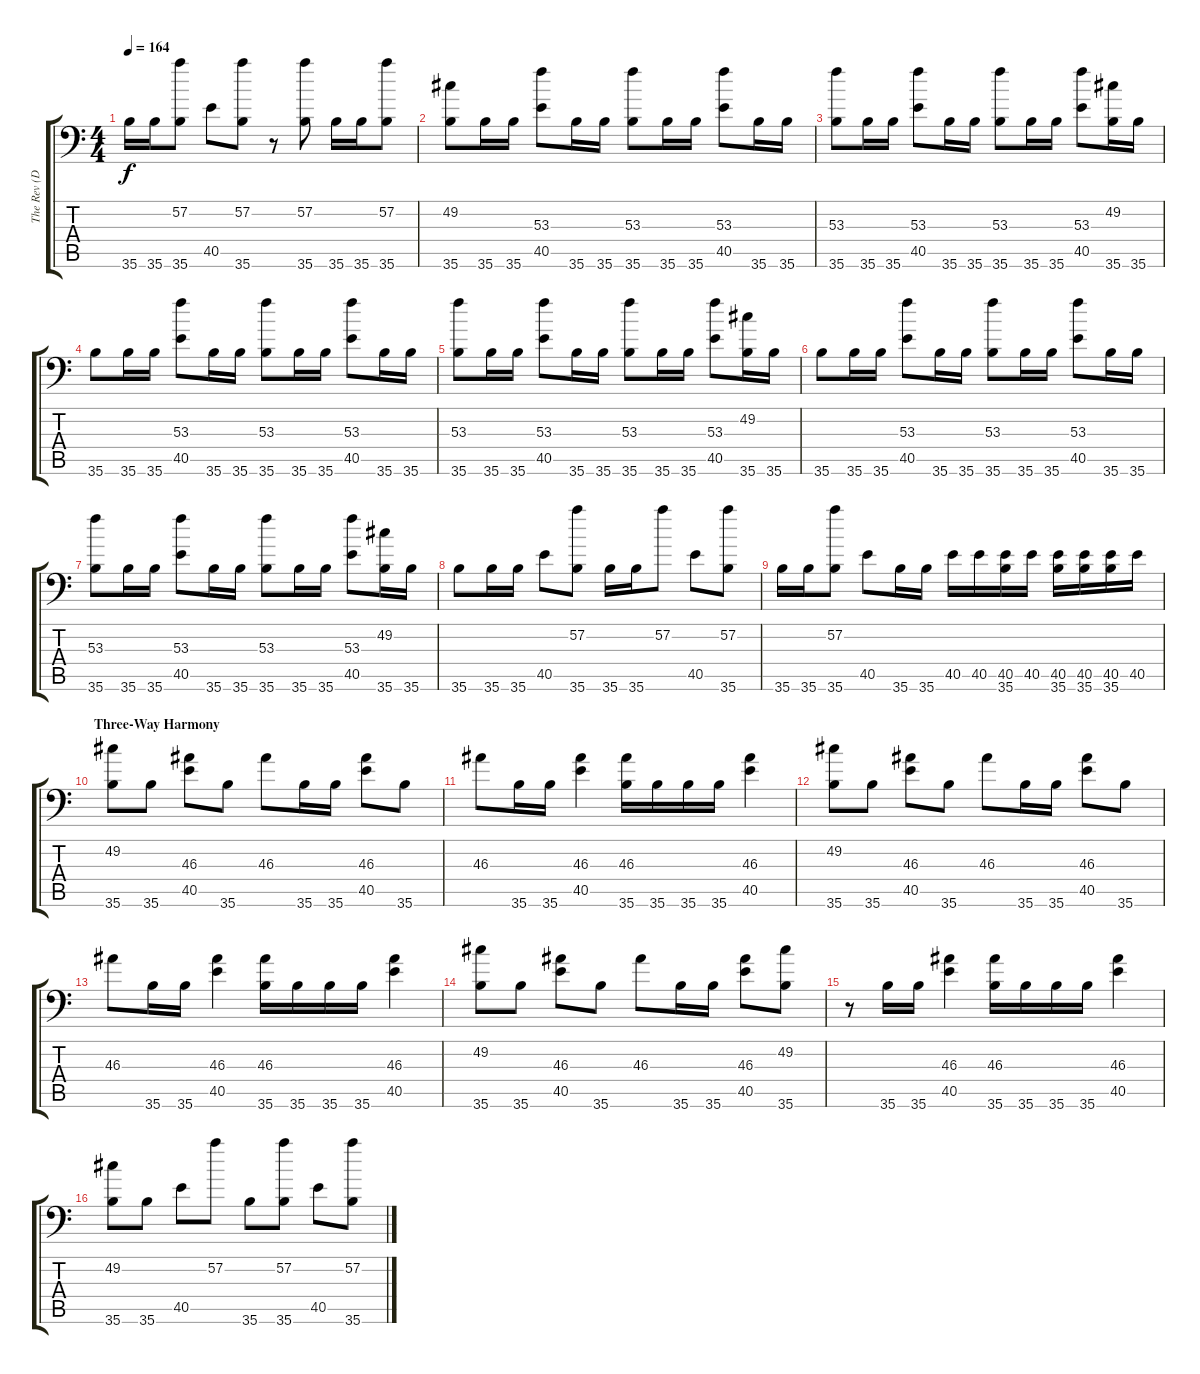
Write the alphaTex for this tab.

\track ("The Rev (Drums)" "The Rev (D") {instrument acousticgrandpiano}
\staff {score tabs}
\tuning (C-1 C-1 C-1 C-1 C-1 C-1) {hide}
\ts (4 4)
\tempo 164
\clef f4
\ks c
35.6.16{dy f} 35.6.16 (57.2 35.6).8 40.5.8 (57.2 35.6).8 r.8 (57.2 35.6).8 35.6.16 35.6.16 (57.2 35.6).8 |
(49.2 35.6).8 35.6.16 35.6.16 (53.3 40.5).8 35.6.16 35.6.16 (53.3 35.6).8 35.6.16 35.6.16 (53.3 40.5).8 35.6.16 35.6.16 |
(53.3 35.6).8 35.6.16 35.6.16 (53.3 40.5).8 35.6.16 35.6.16 (53.3 35.6).8 35.6.16 35.6.16 (53.3 40.5).8 (49.2 35.6).16 35.6.16 |
35.6.8 35.6.16 35.6.16 (53.3 40.5).8 35.6.16 35.6.16 (53.3 35.6).8 35.6.16 35.6.16 (53.3 40.5).8 35.6.16 35.6.16 |
(53.3 35.6).8 35.6.16 35.6.16 (53.3 40.5).8 35.6.16 35.6.16 (53.3 35.6).8 35.6.16 35.6.16 (53.3 40.5).8 (49.2 35.6).16 35.6.16 |
35.6.8 35.6.16 35.6.16 (53.3 40.5).8 35.6.16 35.6.16 (53.3 35.6).8 35.6.16 35.6.16 (53.3 40.5).8 35.6.16 35.6.16 |
(53.3 35.6).8 35.6.16 35.6.16 (53.3 40.5).8 35.6.16 35.6.16 (53.3 35.6).8 35.6.16 35.6.16 (53.3 40.5).8 (49.2 35.6).16 35.6.16 |
35.6.8 35.6.16 35.6.16 40.5.8 (57.2 35.6).8 35.6.16 35.6.16 57.2.8 40.5.8 (57.2 35.6).8 |
35.6.16 35.6.16 (57.2 35.6).8 40.5.8 35.6.16 35.6.16 40.5.16 40.5.16 (40.5 35.6).16 40.5.16 (40.5 35.6).16 (40.5 35.6).16 (40.5 35.6).16 40.5.16 |
\section ("" "Three-Way Harmony")
(49.2 35.6).8 35.6.8 (46.3 40.5).8 35.6.8 46.3.8 35.6.16 35.6.16 (46.3 40.5).8 35.6.8 |
46.3.8 35.6.16 35.6.16 (46.3 40.5).4 (46.3 35.6).16 35.6.16 35.6.16 35.6.16 (46.3 40.5).4 |
(49.2 35.6).8 35.6.8 (46.3 40.5).8 35.6.8 46.3.8 35.6.16 35.6.16 (46.3 40.5).8 35.6.8 |
46.3.8 35.6.16 35.6.16 (46.3 40.5).4 (46.3 35.6).16 35.6.16 35.6.16 35.6.16 (46.3 40.5).4 |
(49.2 35.6).8 35.6.8 (46.3 40.5).8 35.6.8 46.3.8 35.6.16 35.6.16 (46.3 40.5).8 (49.2 35.6).8 |
r.8 35.6.16 35.6.16 (46.3 40.5).4 (46.3 35.6).16 35.6.16 35.6.16 35.6.16 (46.3 40.5).4 |
(49.2 35.6).8 35.6.8 40.5.8 57.2.8 35.6.8 (57.2 35.6).8 40.5.8 (57.2 35.6).8
